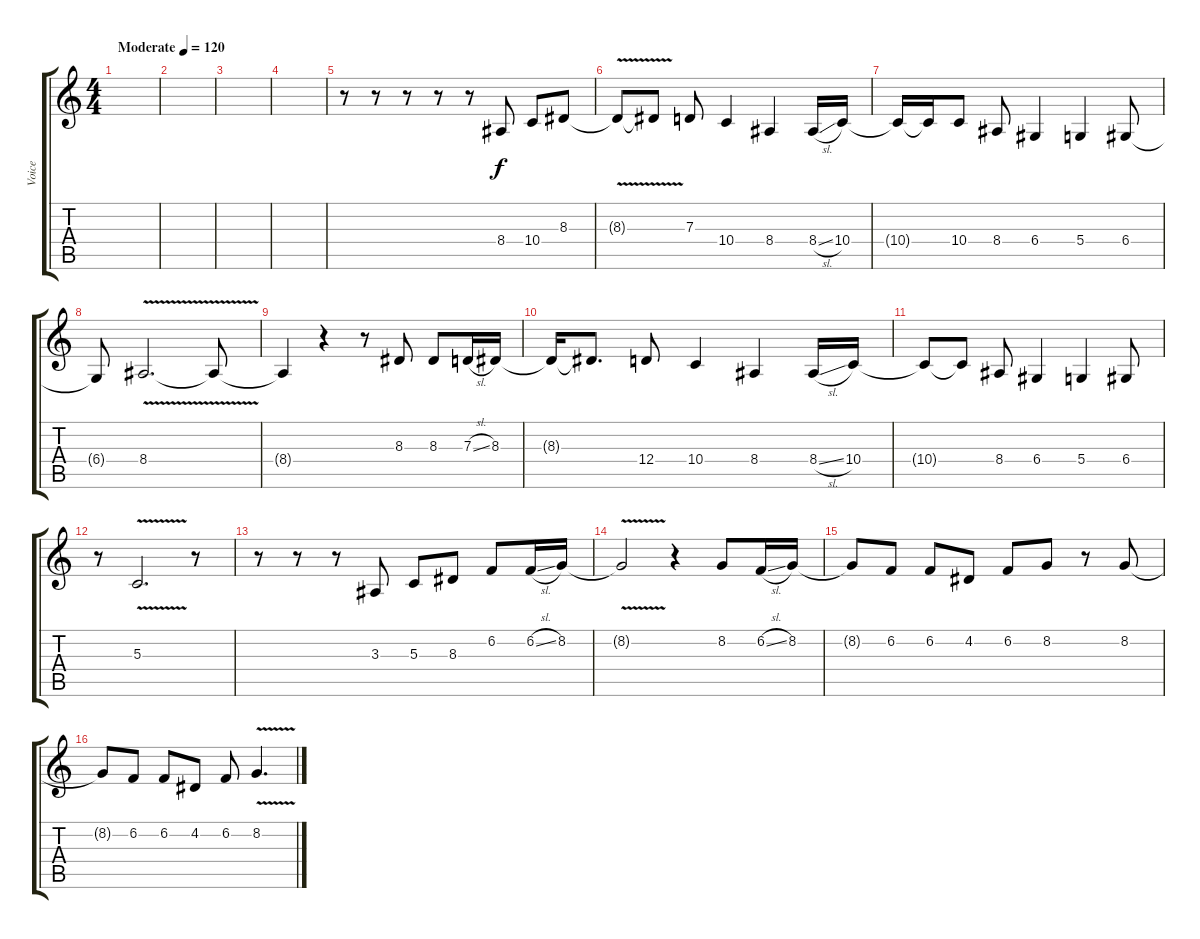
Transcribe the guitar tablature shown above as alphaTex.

\track ("Voice" "Voice") {instrument clavinet}
\staff {score tabs}
\tuning (E4 B3 G3 D3 A2 E2) {hide}
\ts (4 4)
\tempo (120 "Moderate")
\clef g2
\ks c
|
|
|
|
r.8 r.8 r.8 r.8 r.8 8.4.8 10.4.8 8.3.8 |
8.3{v t}.8 8.3{t}.8 7.3.8 10.4.4 8.4.4 8.4{sl}.16 10.4.16 |
10.4{t}.16 10.4{t}.16 10.4.8 8.4.8 6.4.4 5.4.4 6.4.8 |
6.4{t}.8 8.4{v}.2{d} 8.4{t}.8 |
8.4{t}.4 r.4 r.8 8.3.8 8.3.8 7.3{sl}.16 8.3.16 |
8.3{t}.16 8.3{t}.8{d} 12.4.8 10.4.4 8.4.4 8.4{sl}.16 10.4.16 |
10.4{t}.8 10.4{t}.8 8.4.8 6.4.4 5.4.4 6.4.8 |
r.8 5.3{v}.2{d} r.8 |
r.8 r.8 r.8 3.3.8 5.3.8 8.3.8 6.2.8 6.2{sl}.16 8.2.16 |
8.2{v t}.2 r.4 8.2.8 6.2{sl}.16 8.2.16 |
8.2{t}.8 6.2.8 6.2.8 4.2.8 6.2.8 8.2.8 r.8 8.2.8 |
8.2{t}.8 6.2.8 6.2.8 4.2.8 6.2.8 8.2{v}.4{d}
